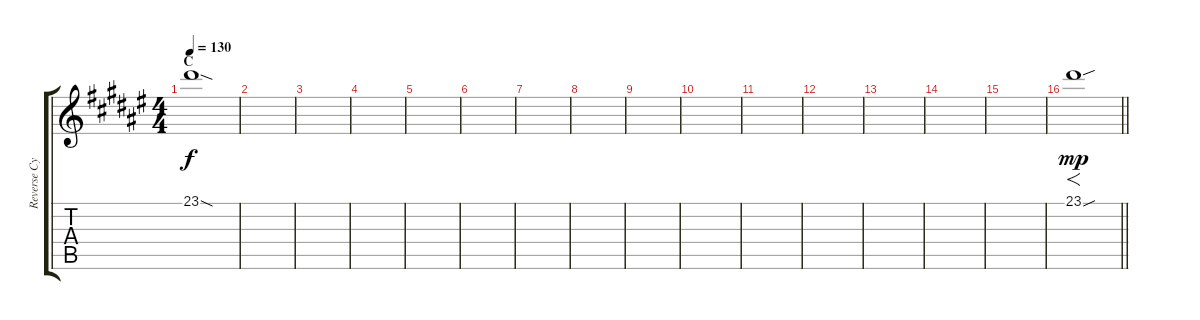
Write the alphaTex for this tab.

\track ("Reverse Cymbal/Effects" "Reverse Cy") {instrument reversecymbal}
\staff {score tabs}
\tuning (E4 B3 G3 D3 A2 E2) {hide}
\ts (4 4)
\section ("" "C")
\tempo 130
\clef g2
\ks d#minor
23.1{sod t}.1{dy f} |
|
|
|
|
|
|
|
|
|
|
|
|
|
|
\barLineRight lightlight
23.1{sou}.1{f dy mp volume 11}
